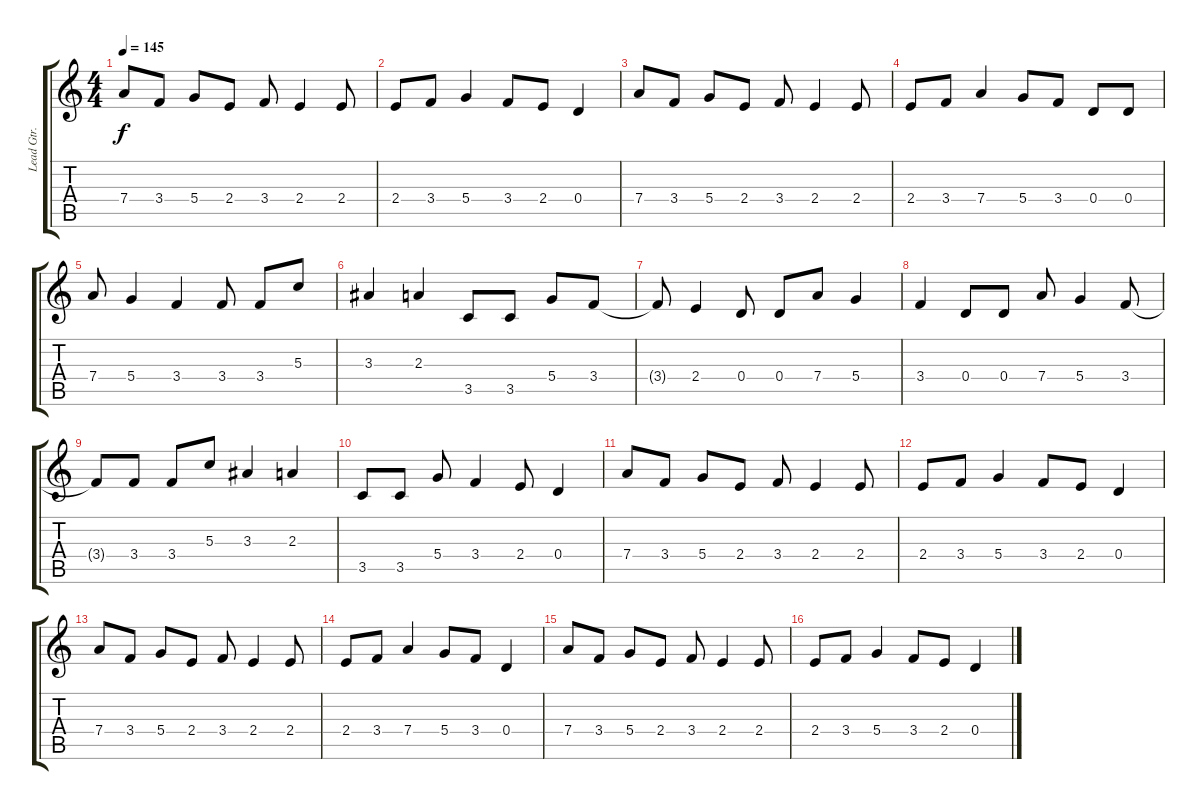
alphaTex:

\track ("Lead Gtr." "Lead Gtr.") {instrument overdrivenguitar}
\staff {score tabs}
\tuning (E4 B3 G3 D3 A2 E2) {hide}
\ts (4 4)
\tempo 145
\clef g2
\ks c
7.4.8{dy f} 3.4.8 5.4.8 2.4.8 3.4.8 2.4.4 2.4.8 |
2.4.8 3.4.8 5.4.4 3.4.8 2.4.8 0.4.4 |
7.4.8 3.4.8 5.4.8 2.4.8 3.4.8 2.4.4 2.4.8 |
2.4.8 3.4.8 7.4.4 5.4.8 3.4.8 0.4.8 0.4.8 |
7.4.8 5.4.4 3.4.4 3.4.8 3.4.8 5.3.8 |
3.3.4 2.3.4 3.5.8 3.5.8 5.4.8 3.4.8 |
3.4{t}.8 2.4.4 0.4.8 0.4.8 7.4.8 5.4.4 |
3.4.4 0.4.8 0.4.8 7.4.8 5.4.4 3.4.8 |
3.4{t}.8 3.4.8 3.4.8 5.3.8 3.3.4 2.3.4 |
3.5.8 3.5.8 5.4.8 3.4.4 2.4.8 0.4.4 |
7.4.8 3.4.8 5.4.8 2.4.8 3.4.8 2.4.4 2.4.8 |
2.4.8 3.4.8 5.4.4 3.4.8 2.4.8 0.4.4 |
7.4.8 3.4.8 5.4.8 2.4.8 3.4.8 2.4.4 2.4.8 |
2.4.8 3.4.8 7.4.4 5.4.8 3.4.8 0.4.4 |
7.4.8 3.4.8 5.4.8 2.4.8 3.4.8 2.4.4 2.4.8 |
2.4.8 3.4.8 5.4.4 3.4.8 2.4.8 0.4.4
